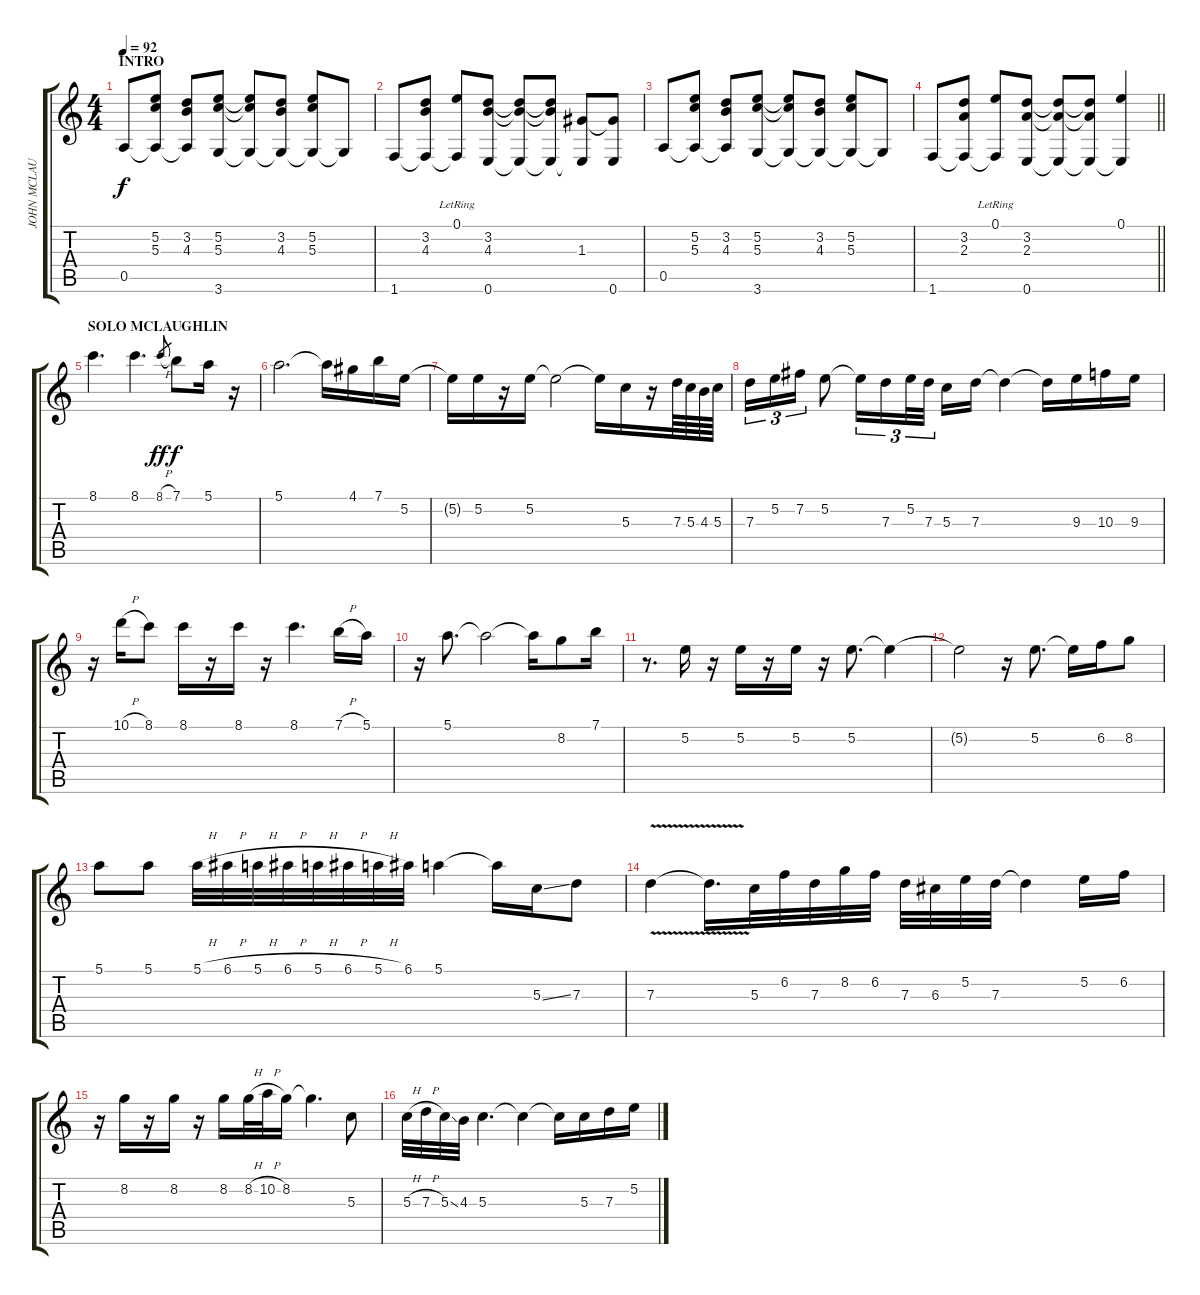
\track ("JOHN MCLAUGHLIN" "JOHN MCLAU") {instrument acousticguitarnylon}
\staff {score tabs}
\tuning (E4 B3 G3 D3 A2 E2) {hide}
\ts (4 4)
\section ("" "INTRO")
\tempo 92
\clef g2
\ks c
0.5.8{dy f instrument acousticguitarnylon} (5.2 5.3 0.5{t}).8 (3.2 4.3 0.5{t}).8 (5.2 5.3 3.6).8 (5.2{t} 5.3{t} 3.6{t}).8 (3.2 4.3 3.6{t}).8 (5.2 5.3 3.6{t}).8 3.6{t}.8 |
1.6.8 (3.2 4.3 1.6{t}).8 (0.1{lr} 1.6{t}).8 (3.2 4.3 0.6).8 (3.2{t} 4.3{t} 0.6{t}).8 (3.2{t} 4.3{t} 0.6{t}).8 (1.3 0.6{t}).8 (1.3{t} 0.6).8 |
0.5.8 (5.2 5.3 0.5{t}).8 (3.2 4.3 0.5{t}).8 (5.2 5.3 3.6).8 (5.2{t} 5.3{t} 3.6{t}).8 (3.2 4.3 3.6{t}).8 (5.2 5.3 3.6{t}).8 3.6{t}.8 |
\barLineRight lightlight
1.6.8 (3.2 2.3 1.6{t}).8 (0.1{lr} 1.6{t}).8 (3.2 2.3 0.6).8 (3.2{t} 2.3{t} 0.6{t}).8 (3.2{t} 2.3{t} 0.6{t}).8 (0.1 0.6{t}).4 |
\section ("" "SOLO MCLAUGHLIN")
8.1.4{d} 8.1.4{d} 8.1{h}.8{gr dy ff} 7.1.8{dy f} 5.1.16 r.16 |
5.1.2{d} 5.1{t}.16 4.1.16 7.1.16 5.2.16 |
5.2{t}.16 5.2.16 r.16 5.2.16 5.2{t}.2 5.2{t}.16 5.3.16 r.16 7.3.64 5.3.64 4.3.64 5.3.64 |
7.3.16{tu (3 2)} 5.2.16{tu (3 2)} 7.2.16{tu (3 2)} 5.2.8 5.2{t}.16{tu (3 2)} 7.3.16{tu (3 2)} 5.2.32{tu (3 2)} 7.3.32{tu (3 2) beam splitsecondary} 5.3.16 7.3.16 7.3{t}.4 7.3{t}.16 9.3.16 10.3.16 9.3.16 |
r.16 10.1{h}.16 8.1.8 8.1.16 r.16 8.1.16 r.16 8.1.4{d} 7.1{h}.16 5.1.16 |
r.16 5.1.8{d} 5.1{t}.2 5.1{t}.16 8.2.8 7.1.16 |
r.8{d} 5.2.16 r.16 5.2.16 r.16 5.2.16 r.16 5.2.8{d} 5.2{t}.4 |
5.2{t}.2 r.16 5.2.8{d} 5.2{t}.16 6.2.16 8.2.8 |
5.1.8 5.1.8 5.1{h}.32 6.1{h}.32 5.1{h}.32 6.1{h}.32 5.1{h}.32 6.1{h}.32 5.1{h}.32 6.1.32 5.1.4 5.1{t}.16 5.3{ss}.16 7.3.8 |
7.3{v}.4 7.3{t}.16{d} 5.3.32 6.2.32 7.3.32 8.2.32 6.2.32 7.3.32 6.3.32 5.2.32 7.3.32 7.3{t}.4 5.2.16 6.2.16 |
r.16 8.2.16 r.16 8.2.16 r.16 8.2.16 8.2{h}.32 10.2{h}.32 8.2.16 8.2{t}.4{d} 5.3.8 |
5.3{h}.32 7.3{h}.32 5.3{ss}.32 4.3.32 5.3.4{d} 5.3{t}.4 5.3{t}.16 5.3.16 7.3.16 5.2.16
